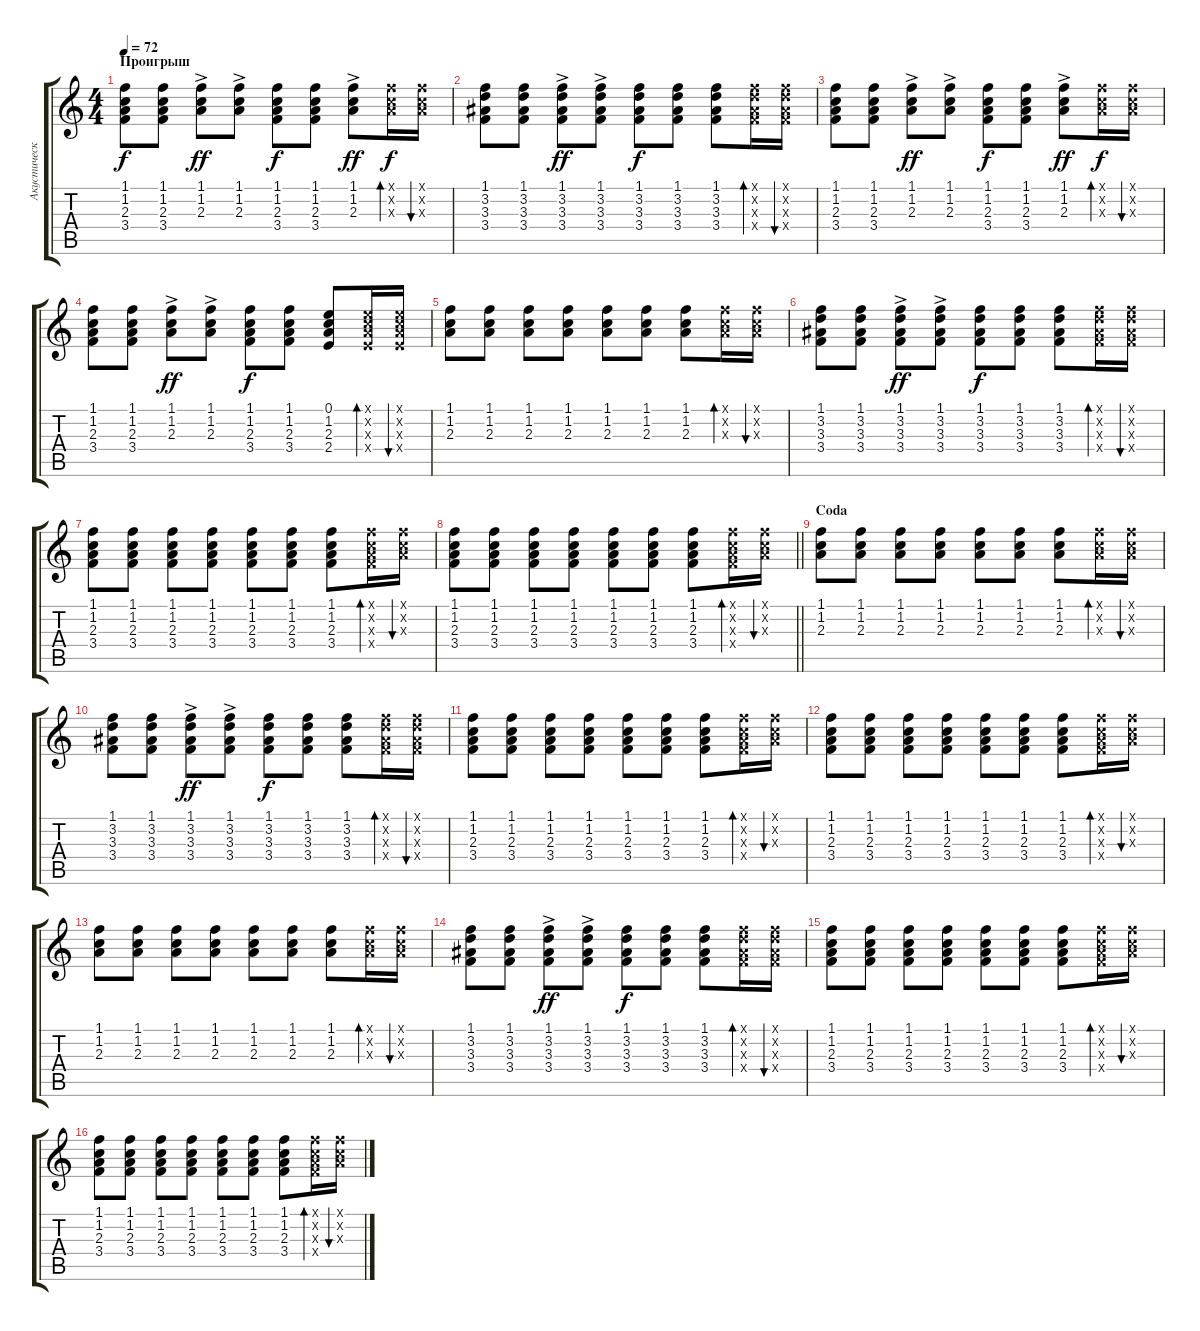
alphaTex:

\track ("Акустическая гитара 2" "Акустическ") {instrument acousticguitarsteel}
\staff {score tabs}
\tuning (E4 B3 G3 D3 A2 E2) {hide}
\ts (4 4)
\section ("" "Проигрыш")
\tempo 72
\clef g2
\ks c
(1.1 1.2 2.3 3.4).8{dy f} (1.1 1.2 2.3 3.4).8 (1.1{ac} 1.2{ac} 2.3{ac}).8{dy ff} (1.1{ac} 1.2{ac} 2.3{ac}).8 (1.1 1.2 2.3 3.4).8{dy f} (1.1 1.2 2.3 3.4).8 (1.1{ac} 1.2{ac} 2.3{ac}).8{dy ff} (1.1{x} 1.2{x} 2.3{x}).16{bd 240 dy f} (1.1{x} 1.2{x} 2.3{x}).16{bu 240} |
(1.1 3.2 3.3 3.4).8 (1.1 3.2 3.3 3.4).8 (1.1{ac} 3.2{ac} 3.3{ac} 3.4{ac}).8{dy ff} (1.1{ac} 3.2{ac} 3.3{ac} 3.4{ac}).8 (1.1 3.2 3.3 3.4).8{dy f} (1.1 3.2 3.3 3.4).8 (1.1 3.2 3.3 3.4).8 (1.1{x} 3.2{x} 3.3{x} 3.4{x}).16{bd 240} (1.1{x} 3.2{x} 3.3{x} 3.4{x}).16{bu 240} |
(1.1 1.2 2.3 3.4).8 (1.1 1.2 2.3 3.4).8 (1.1{ac} 1.2{ac} 2.3{ac}).8{dy ff} (1.1{ac} 1.2{ac} 2.3{ac}).8 (1.1 1.2 2.3 3.4).8{dy f} (1.1 1.2 2.3 3.4).8 (1.1{ac} 1.2{ac} 2.3{ac}).8{dy ff} (1.1{x} 1.2{x} 2.3{x}).16{bd 240 dy f} (1.1{x} 1.2{x} 2.3{x}).16{bu 240} |
(1.1 1.2 2.3 3.4).8 (1.1 1.2 2.3 3.4).8 (1.1{ac} 1.2{ac} 2.3{ac}).8{dy ff} (1.1{ac} 1.2{ac} 2.3{ac}).8 (1.1 1.2 2.3 3.4).8{dy f} (1.1 1.2 2.3 3.4).8 (0.1 1.2 2.3 2.4).8 (0.1{x} 1.2{x} 2.3{x} 2.4{x}).16{bd 240} (0.1{x} 1.2{x} 2.3{x} 2.4{x}).16{bu 240} |
(1.1 1.2 2.3).8 (1.1 1.2 2.3).8 (1.1 1.2 2.3).8 (1.1 1.2 2.3).8 (1.1 1.2 2.3).8 (1.1 1.2 2.3).8 (1.1 1.2 2.3).8 (1.1{x} 1.2{x} 2.3{x}).16{bd 240} (1.1{x} 1.2{x} 2.3{x}).16{bu 240} |
(1.1 3.2 3.3 3.4).8 (1.1 3.2 3.3 3.4).8 (1.1{ac} 3.2{ac} 3.3{ac} 3.4{ac}).8{dy ff} (1.1{ac} 3.2{ac} 3.3{ac} 3.4{ac}).8 (1.1 3.2 3.3 3.4).8{dy f} (1.1 3.2 3.3 3.4).8 (1.1 3.2 3.3 3.4).8 (1.1{x} 3.2{x} 3.3{x} 3.4{x}).16{bd 240} (1.1{x} 3.2{x} 3.3{x} 3.4{x}).16{bu 240} |
(1.1 1.2 2.3 3.4).8 (1.1 1.2 2.3 3.4).8 (1.1 1.2 2.3 3.4).8 (1.1 1.2 2.3 3.4).8 (1.1 1.2 2.3 3.4).8 (1.1 1.2 2.3 3.4).8 (1.1 1.2 2.3 3.4).8 (1.1{x} 1.2{x} 2.3{x} 3.4{x}).16{bd 240} (1.1{x} 1.2{x} 2.3{x}).16{bu 240} |
\barLineRight lightlight
(1.1 1.2 2.3 3.4).8 (1.1 1.2 2.3 3.4).8 (1.1 1.2 2.3 3.4).8 (1.1 1.2 2.3 3.4).8 (1.1 1.2 2.3 3.4).8 (1.1 1.2 2.3 3.4).8 (1.1 1.2 2.3 3.4).8 (1.1{x} 1.2{x} 2.3{x} 3.4{x}).16{bd 240} (1.1{x} 1.2{x} 2.3{x}).16{bu 240} |
\section ("" "Coda")
(1.1 1.2 2.3).8 (1.1 1.2 2.3).8 (1.1 1.2 2.3).8 (1.1 1.2 2.3).8 (1.1 1.2 2.3).8 (1.1 1.2 2.3).8 (1.1 1.2 2.3).8 (1.1{x} 1.2{x} 2.3{x}).16{bd 240} (1.1{x} 1.2{x} 2.3{x}).16{bu 240} |
(1.1 3.2 3.3 3.4).8 (1.1 3.2 3.3 3.4).8 (1.1{ac} 3.2{ac} 3.3{ac} 3.4{ac}).8{dy ff} (1.1{ac} 3.2{ac} 3.3{ac} 3.4{ac}).8 (1.1 3.2 3.3 3.4).8{dy f} (1.1 3.2 3.3 3.4).8 (1.1 3.2 3.3 3.4).8 (1.1{x} 3.2{x} 3.3{x} 3.4{x}).16{bd 240} (1.1{x} 3.2{x} 3.3{x} 3.4{x}).16{bu 240} |
(1.1 1.2 2.3 3.4).8 (1.1 1.2 2.3 3.4).8 (1.1 1.2 2.3 3.4).8 (1.1 1.2 2.3 3.4).8 (1.1 1.2 2.3 3.4).8 (1.1 1.2 2.3 3.4).8 (1.1 1.2 2.3 3.4).8 (1.1{x} 1.2{x} 2.3{x} 3.4{x}).16{bd 240} (1.1{x} 1.2{x} 2.3{x}).16{bu 240} |
(1.1 1.2 2.3 3.4).8 (1.1 1.2 2.3 3.4).8 (1.1 1.2 2.3 3.4).8 (1.1 1.2 2.3 3.4).8 (1.1 1.2 2.3 3.4).8 (1.1 1.2 2.3 3.4).8 (1.1 1.2 2.3 3.4).8 (1.1{x} 1.2{x} 2.3{x} 3.4{x}).16{bd 240} (1.1{x} 1.2{x} 2.3{x}).16{bu 240} |
(1.1 1.2 2.3).8 (1.1 1.2 2.3).8 (1.1 1.2 2.3).8 (1.1 1.2 2.3).8 (1.1 1.2 2.3).8 (1.1 1.2 2.3).8 (1.1 1.2 2.3).8 (1.1{x} 1.2{x} 2.3{x}).16{bd 240} (1.1{x} 1.2{x} 2.3{x}).16{bu 240} |
(1.1 3.2 3.3 3.4).8 (1.1 3.2 3.3 3.4).8 (1.1{ac} 3.2{ac} 3.3{ac} 3.4{ac}).8{dy ff} (1.1{ac} 3.2{ac} 3.3{ac} 3.4{ac}).8 (1.1 3.2 3.3 3.4).8{dy f} (1.1 3.2 3.3 3.4).8 (1.1 3.2 3.3 3.4).8 (1.1{x} 3.2{x} 3.3{x} 3.4{x}).16{bd 240} (1.1{x} 3.2{x} 3.3{x} 3.4{x}).16{bu 240} |
(1.1 1.2 2.3 3.4).8 (1.1 1.2 2.3 3.4).8 (1.1 1.2 2.3 3.4).8 (1.1 1.2 2.3 3.4).8 (1.1 1.2 2.3 3.4).8 (1.1 1.2 2.3 3.4).8 (1.1 1.2 2.3 3.4).8 (1.1{x} 1.2{x} 2.3{x} 3.4{x}).16{bd 240} (1.1{x} 1.2{x} 2.3{x}).16{bu 240} |
(1.1 1.2 2.3 3.4).8 (1.1 1.2 2.3 3.4).8 (1.1 1.2 2.3 3.4).8 (1.1 1.2 2.3 3.4).8 (1.1 1.2 2.3 3.4).8 (1.1 1.2 2.3 3.4).8 (1.1 1.2 2.3 3.4).8 (1.1{x} 1.2{x} 2.3{x} 3.4{x}).16{bd 240} (1.1{x} 1.2{x} 2.3{x}).16{bu 240}
